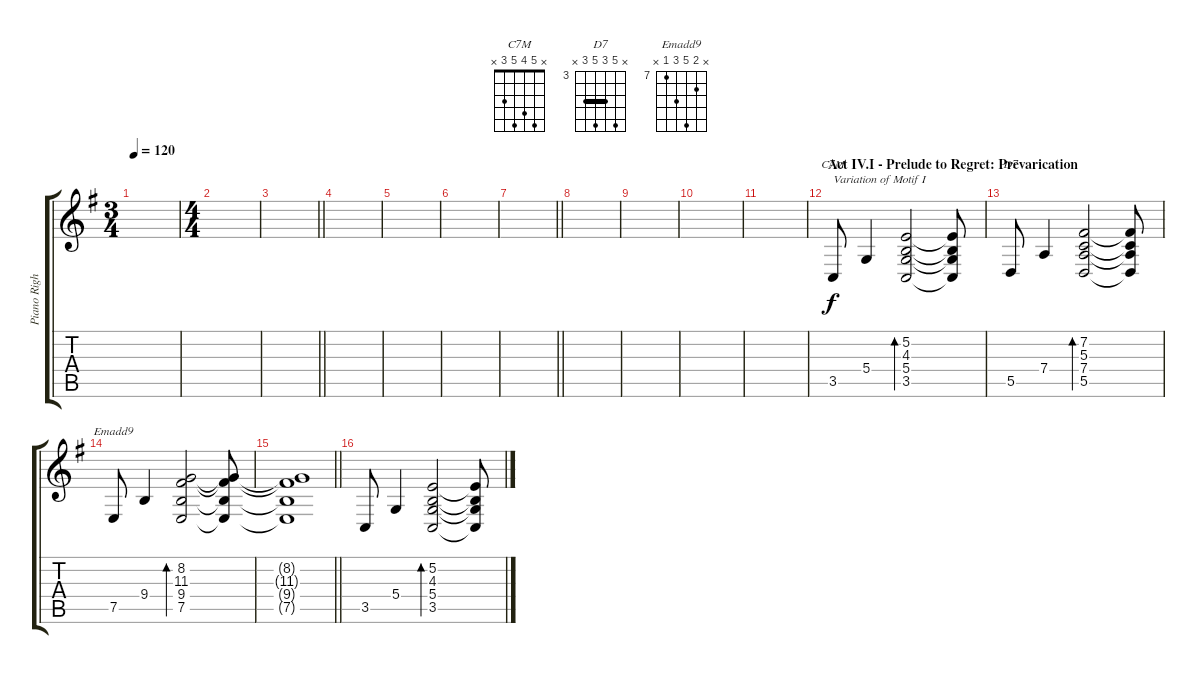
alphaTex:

\track ("Piano Right Standard" "Piano Righ") {instrument acousticgrandpiano}
\staff {score tabs}
\tuning (E4 B3 G3 D3 A2 E2) {hide}
\chord ("C7M" x 5 4 5 3 x)
\chord ("D7" x 7 5 7 5 x) {firstfret 3 barre 5}
\chord ("Emadd9" x 8 11 9 7 x) {firstfret 7}
\ts (3 4)
\tempo 120
\clef g2
\ks eminor
|
\ts (4 4)
|
\barLineRight lightlight
|
|
|
|
\barLineRight lightlight
|
\section ("" "")
|
|
|
|
\section ("" "Act IV.I - Prelude to Regret: Prevarication")
3.5.8{ch "C7M" txt "Variation of Motif I" volume 14} 5.4.4 (5.2 4.3 5.4 3.5).2{bd 480} (5.2{t} 4.3{t} 5.4{t} 3.5{t}).8 |
5.5.8{ch "D7"} 7.4.4 (7.2 5.3 7.4 5.5).2{bd 480} (7.2{t} 5.3{t} 7.4{t} 5.5{t}).8 |
7.5.8{ch "Emadd9"} 9.4.4 (8.2 11.3 9.4 7.5).2{bd 480} (8.2{t} 11.3{t} 9.4{t} 7.5{t}).8 |
\barLineRight lightlight
(8.2{t} 11.3{t} 9.4{t} 7.5{t}).1 |
3.5.8 5.4.4 (5.2 4.3 5.4 3.5).2{bd 480} (5.2{t} 4.3{t} 5.4{t} 3.5{t}).8
